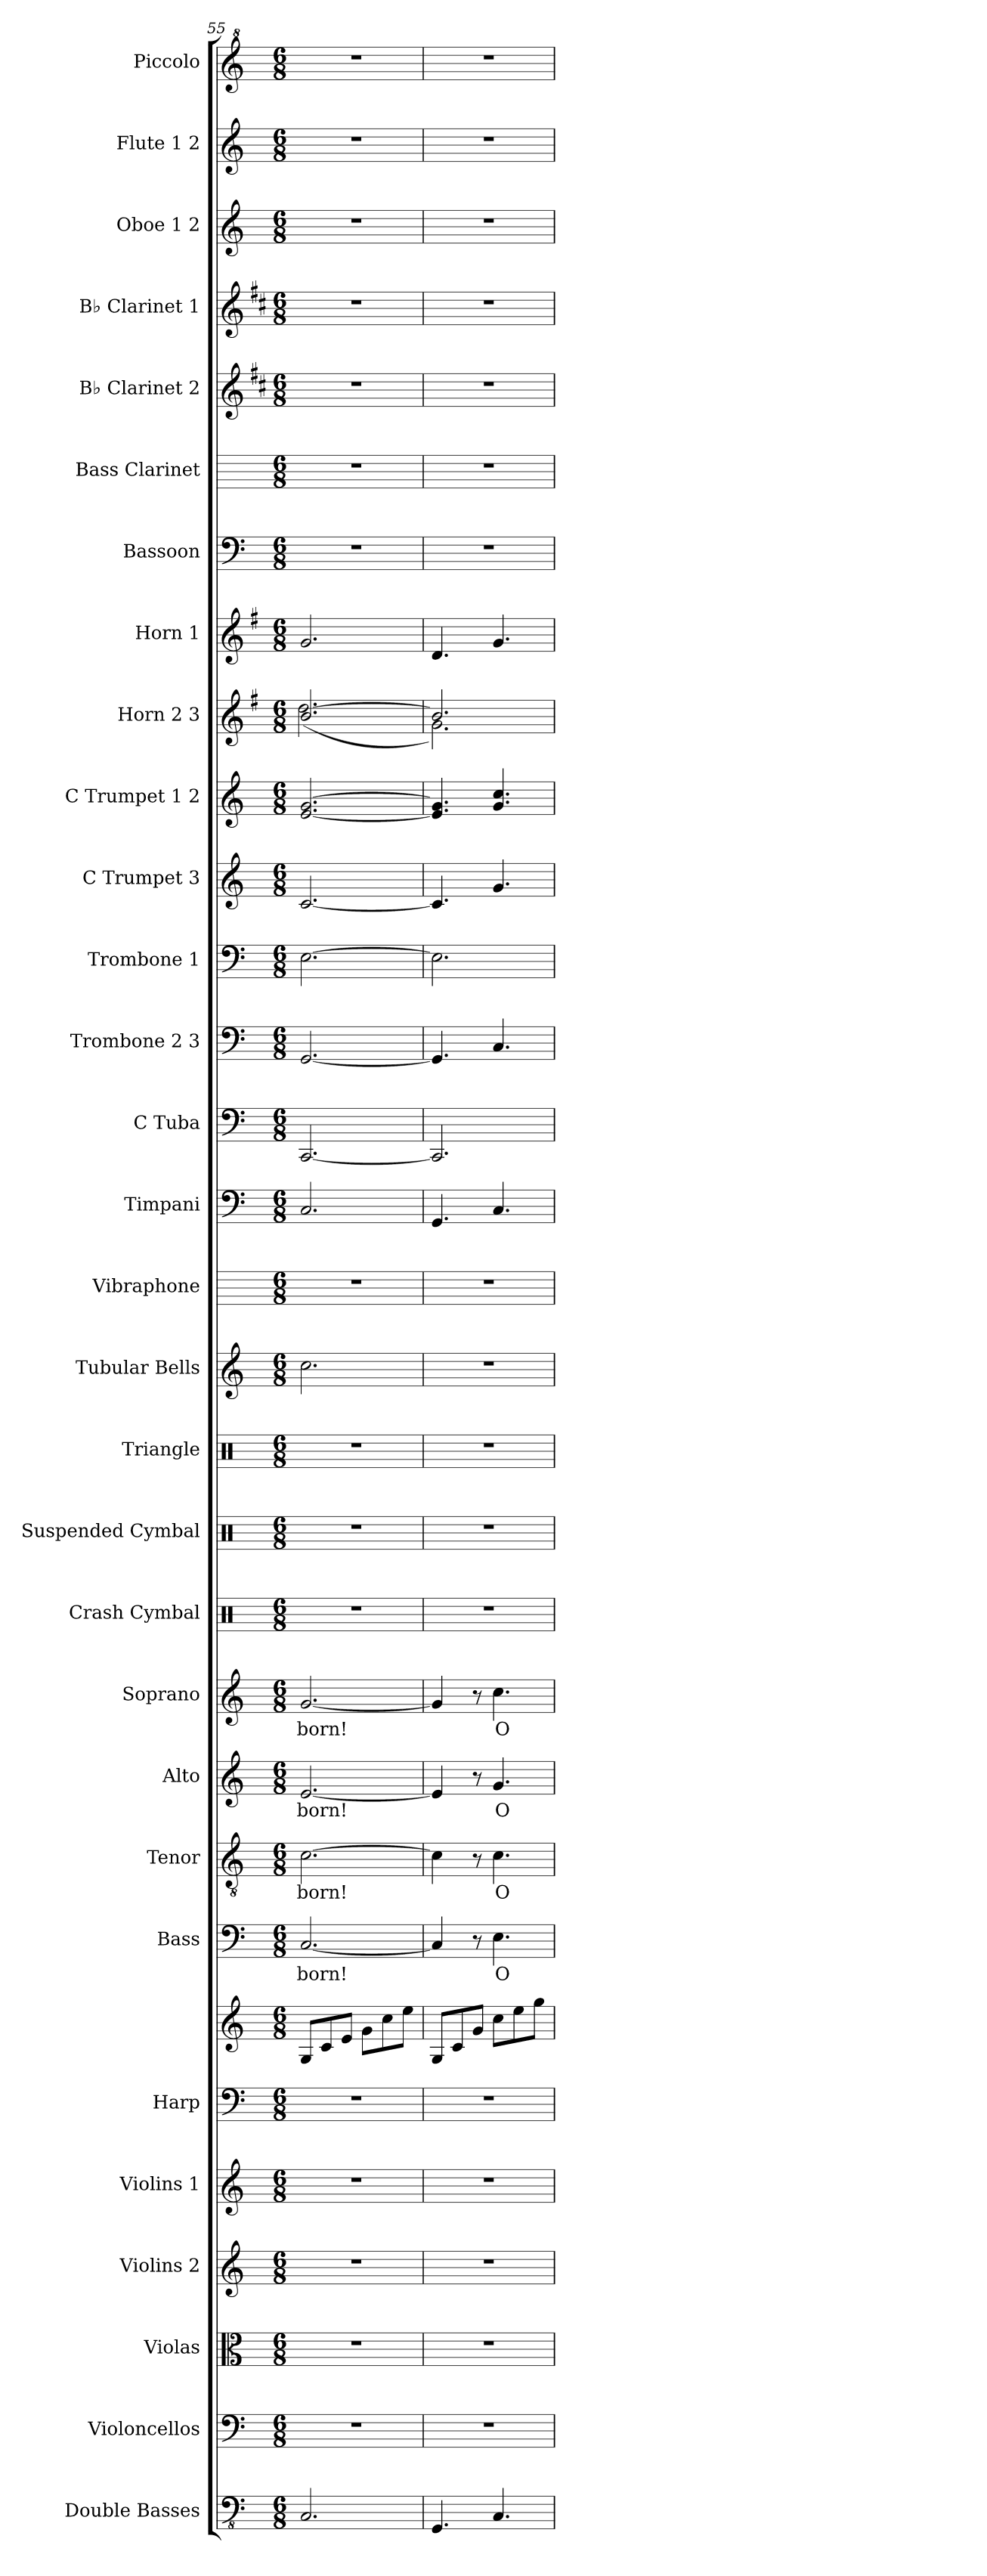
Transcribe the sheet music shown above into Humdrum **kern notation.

**kern	**kern	**kern	**kern	**kern	**kern	**kern	**kern	**text	**kern	**text	**kern	**text	**kern	**text	**kern	**kern	**kern	**kern	**kern	**kern	**kern	**kern	**kern	**kern	**kern	**kern	**kern	**kern	**kern	**kern	**kern	**kern	**kern	**kern
*part30	*part29	*part28	*part27	*part26	*part25	*part25	*part24	*part24	*part23	*part23	*part22	*part22	*part21	*part21	*part20	*part19	*part18	*part17	*part16	*part15	*part14	*part13	*part12	*part11	*part10	*part9	*part8	*part7	*part6	*part5	*part4	*part3	*part2	*part1
*staff31	*staff30	*staff29	*staff28	*staff27	*staff26	*staff25	*staff24	*staff24	*staff23	*staff23	*staff22	*staff22	*staff21	*staff21	*staff20	*staff19	*staff18	*staff17	*staff16	*staff15	*staff14	*staff13	*staff12	*staff11	*staff10	*staff9	*staff8	*staff7	*staff6	*staff5	*staff4	*staff3	*staff2	*staff1
*I"Double Basses	*I"Violoncellos	*I"Violas	*I"Violins 2	*I"Violins 1	*I"Harp	*	*I"Bass	*	*I"Tenor	*	*I"Alto	*	*I"Soprano	*	*I"Crash Cymbal	*I"Suspended Cymbal	*I"Triangle	*I"Tubular Bells	*I"Vibraphone	*I"Timpani	*I"C Tuba	*I"Trombone 2 3	*I"Trombone 1	*I"C Trumpet 3	*I"C Trumpet 1 2	*I"Horn 2 3	*I"Horn 1	*I"Bassoon	*I"Bass Clarinet	*I"B♭ Clarinet 2	*I"B♭ Clarinet 1	*I"Oboe 1 2	*I"Flute 1 2	*I"Piccolo
*I'Dbs.	*I'Vlcs.	*I'Vlas.	*I'Vlns. 2	*I'Vlns. 1	*I'Hrp.	*	*I'B.	*	*I'T.	*	*I'A.	*	*I'S.	*	*I'Cr. Cym.	*I'Susp. Cym.	*I'Trgl.	*I'Tu. Be.	*I'Vib.	*I'Timp.	*I'C Tu.	*I'Trb. 2 3	*I'Trb. 1	*I'C Tpt. 3	*I'C Tpt. 1 2	*I'Hn. 2 3	*I'Hn. 1	*I'Bsn.	*I'B. Cl.	*I'B♭ Cl. 2	*I'B♭ Cl. 1	*I'Ob. 1 2	*I'Fl. 1 2	*I'Picc.
*clefFv4	*clefF4	*clefC3	*clefG2	*clefG2	*clefF4	*clefG2	*clefF4	*	*clefGv2	*	*clefG2	*	*clefG2	*	*clefX	*clefX	*clefX	*clefG2	*	*clefF4	*clefF4	*clefF4	*clefF4	*clefG2	*clefG2	*clefG2	*clefG2	*clefF4	*	*clefG2	*clefG2	*clefG2	*clefG2	*clefG^2
*	*	*	*	*	*	*	*	*	*	*	*	*	*	*	*	*	*	*	*	*	*	*	*	*	*	*ITrd4c7	*ITrd4c7	*	*ITrd8c14	*ITrd1c2	*ITrd1c2	*	*	*ITrd-7c-12
*k[]	*k[]	*k[]	*k[]	*k[]	*k[]	*k[]	*k[]	*	*k[]	*	*k[]	*	*k[]	*	*k[]	*k[]	*k[]	*k[]	*k[]	*k[]	*k[]	*k[]	*k[]	*k[]	*k[]	*k[]	*k[]	*k[]	*k[]	*k[]	*k[]	*k[]	*k[]	*k[]
*C:	*C:	*C:	*C:	*C:	*C:	*C:	*C:	*	*C:	*	*C:	*	*C:	*	*C:	*C:	*C:	*C:	*C:	*C:	*C:	*C:	*C:	*C:	*C:	*C:	*C:	*C:	*C:	*C:	*C:	*C:	*C:	*C:
*M6/8	*M6/8	*M6/8	*M6/8	*M6/8	*M6/8	*M6/8	*M6/8	*	*M6/8	*	*M6/8	*	*M6/8	*	*M6/8	*M6/8	*M6/8	*M6/8	*M6/8	*M6/8	*M6/8	*M6/8	*M6/8	*M6/8	*M6/8	*M6/8	*M6/8	*M6/8	*M6/8	*M6/8	*M6/8	*M6/8	*M6/8	*M6/8
=55	=55	=55	=55	=55	=55	=55	=55	=55	=55	=55	=55	=55	=55	=55	=55	=55	=55	=55	=55	=55	=55	=55	=55	=55	=55	=55	=55	=55	=55	=55	=55	=55	=55	=55
*	*	*	*	*	*	*	*	*	*	*	*	*	*	*	*	*	*	*	*	*	*	*	*	*	*	*^	*	*	*	*	*	*	*	*
2.CC/	2.r	2.r	2.r	2.r	2.r	8G/L	[2.C/	born!	[2.c\	born!	[2.e/	born!	[2.g/	born!	2.r	2.r	2.r	2.cc\	2.r	2.C/	[2.CC/	[2.GG/	[2.E\	[2.c/	[2.e/ [2.g/	[2.e/	(2.g\	2.c/	2.r	2.r	2.r	2.r	2.r	2.r	2.r
.	.	.	.	.	.	8c/	.	.	.	.	.	.	.	.	.	.	.	.	.	.	.	.	.	.	.	.	.	.	.	.	.	.	.	.	.
.	.	.	.	.	.	8e/J	.	.	.	.	.	.	.	.	.	.	.	.	.	.	.	.	.	.	.	.	.	.	.	.	.	.	.	.	.
.	.	.	.	.	.	8g\L	.	.	.	.	.	.	.	.	.	.	.	.	.	.	.	.	.	.	.	.	.	.	.	.	.	.	.	.	.
.	.	.	.	.	.	8cc\	.	.	.	.	.	.	.	.	.	.	.	.	.	.	.	.	.	.	.	.	.	.	.	.	.	.	.	.	.
.	.	.	.	.	.	8ee\J	.	.	.	.	.	.	.	.	.	.	.	.	.	.	.	.	.	.	.	.	.	.	.	.	.	.	.	.	.
=56	=56	=56	=56	=56	=56	=56	=56	=56	=56	=56	=56	=56	=56	=56	=56	=56	=56	=56	=56	=56	=56	=56	=56	=56	=56	=56	=56	=56	=56	=56	=56	=56	=56	=56	=56
4.GGG/	2.r	2.r	2.r	2.r	2.r	8G/L	4C/]	.	4c\]	.	4e/]	.	4g/]	.	2.r	2.r	2.r	2.r	2.r	4.GG/	2.CC/]	4.GG/]	2.E\]	4.c/]	4.e/] 4.g/]	2.e/]	2.c\)	4.G/	2.r	2.r	2.r	2.r	2.r	2.r	2.r
.	.	.	.	.	.	8c/	.	.	.	.	.	.	.	.	.	.	.	.	.	.	.	.	.	.	.	.	.	.	.	.	.	.	.	.	.
.	.	.	.	.	.	8g/J	8r	.	8r	.	8r	.	8r	.	.	.	.	.	.	.	.	.	.	.	.	.	.	.	.	.	.	.	.	.	.
4.CC/	.	.	.	.	.	8cc\L	4.E\	O	4.c\	O	4.g/	O	4.cc\	O	.	.	.	.	.	4.C/	.	4.C/	.	4.g/	4.g/ 4.cc/	.	.	4.c/	.	.	.	.	.	.	.
.	.	.	.	.	.	8ee\	.	.	.	.	.	.	.	.	.	.	.	.	.	.	.	.	.	.	.	.	.	.	.	.	.	.	.	.	.
.	.	.	.	.	.	8gg\J	.	.	.	.	.	.	.	.	.	.	.	.	.	.	.	.	.	.	.	.	.	.	.	.	.	.	.	.	.
*	*	*	*	*	*	*	*	*	*	*	*	*	*	*	*	*	*	*	*	*	*	*	*	*	*	*v	*v	*	*	*	*	*	*	*	*
=	=	=	=	=	=	=	=	=	=	=	=	=	=	=	=	=	=	=	=	=	=	=	=	=	=	=	=	=	=	=	=	=	=	=
*-	*-	*-	*-	*-	*-	*-	*-	*-	*-	*-	*-	*-	*-	*-	*-	*-	*-	*-	*-	*-	*-	*-	*-	*-	*-	*-	*-	*-	*-	*-	*-	*-	*-	*-
